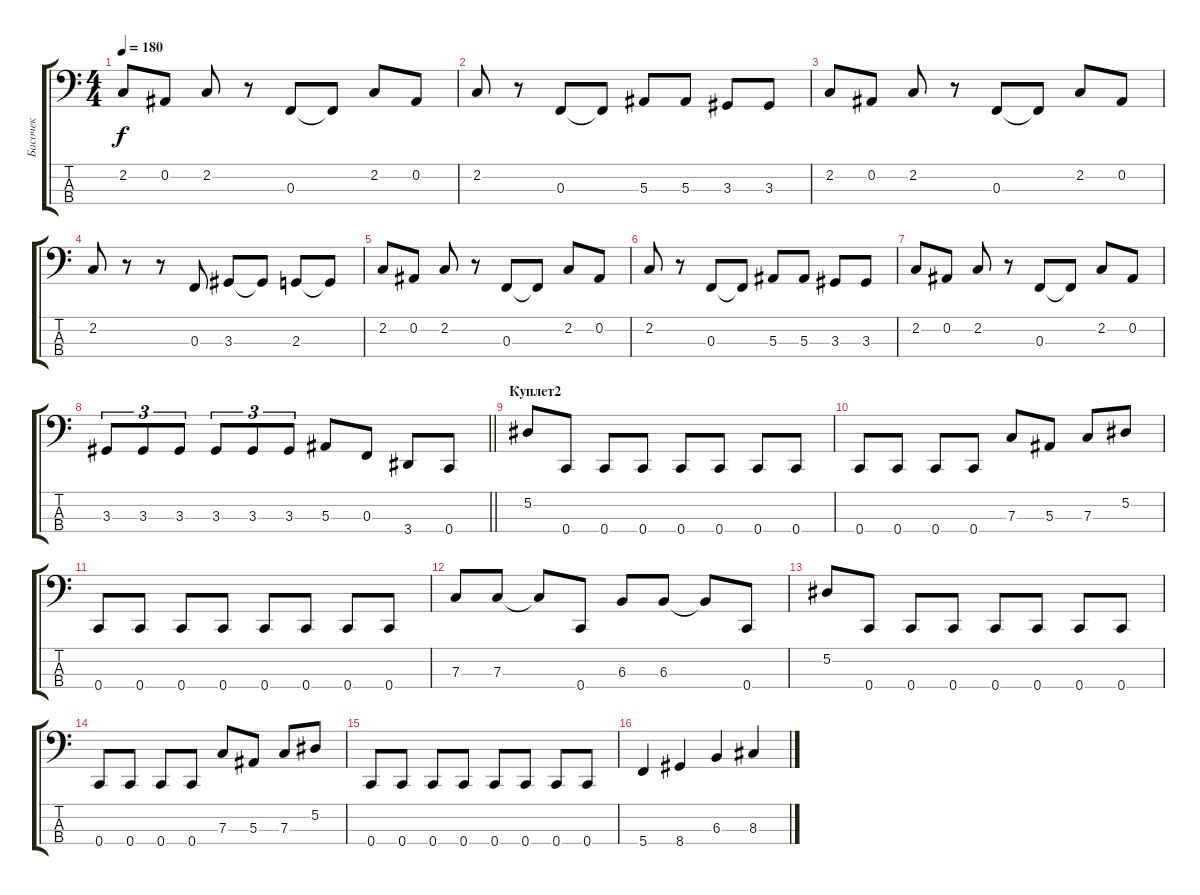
\track ("Басочек" "Басочек") {instrument electricbassfinger}
\staff {score tabs}
\tuning (Eb2 Bb1 F1 C1) {hide}
\ts (4 4)
\tempo 180
\clef f4
\ks c
2.2.8{dy f} 0.2.8 2.2.8 r.8 0.3.8 0.3{t}.8 2.2.8 0.2.8 |
2.2.8 r.8 0.3.8 0.3{t}.8 5.3.8 5.3.8 3.3.8 3.3.8 |
2.2.8 0.2.8 2.2.8 r.8 0.3.8 0.3{t}.8 2.2.8 0.2.8 |
2.2.8 r.8 r.8 0.3.8 3.3.8 3.3{t}.8 2.3.8 2.3{t}.8 |
2.2.8 0.2.8 2.2.8 r.8 0.3.8 0.3{t}.8 2.2.8 0.2.8 |
2.2.8 r.8 0.3.8 0.3{t}.8 5.3.8 5.3.8 3.3.8 3.3.8 |
2.2.8 0.2.8 2.2.8 r.8 0.3.8 0.3{t}.8 2.2.8 0.2.8 |
\barLineRight lightlight
3.3.8{tu (3 2)} 3.3.8{tu (3 2)} 3.3.8{tu (3 2)} 3.3.8{tu (3 2)} 3.3.8{tu (3 2)} 3.3.8{tu (3 2)} 5.3.8 0.3.8 3.4.8 0.4.8 |
\section ("" "Куплет2")
5.2.8 0.4.8 0.4.8 0.4.8 0.4.8 0.4.8 0.4.8 0.4.8 |
0.4.8 0.4.8 0.4.8 0.4.8 7.3.8 5.3.8 7.3.8 5.2.8 |
0.4.8 0.4.8 0.4.8 0.4.8 0.4.8 0.4.8 0.4.8 0.4.8 |
7.3.8 7.3.8 7.3{t}.8 0.4.8 6.3.8 6.3.8 6.3{t}.8 0.4.8 |
5.2.8 0.4.8 0.4.8 0.4.8 0.4.8 0.4.8 0.4.8 0.4.8 |
0.4.8 0.4.8 0.4.8 0.4.8 7.3.8 5.3.8 7.3.8 5.2.8 |
0.4.8 0.4.8 0.4.8 0.4.8 0.4.8 0.4.8 0.4.8 0.4.8 |
5.4.4 8.4.4 6.3.4 8.3.4
